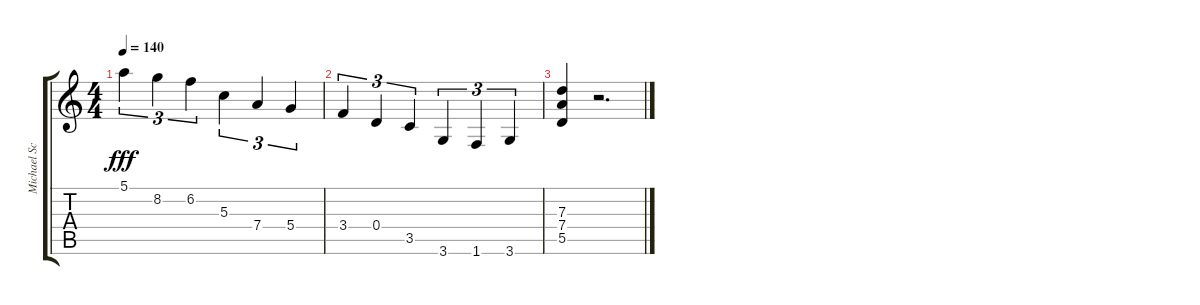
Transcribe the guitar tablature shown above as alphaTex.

\track ("Michael Schenker" "Michael Sc") {instrument overdrivenguitar}
\staff {score tabs}
\tuning (E4 B3 G3 D3 A2 E2) {hide}
\ts (4 4)
\tempo 140
\clef g2
\ks c
5.1.4{tu (3 2) dy fff} 8.2.4{tu (3 2)} 6.2.4{tu (3 2)} 5.3.4{tu (3 2)} 7.4.4{tu (3 2)} 5.4.4{tu (3 2)} |
3.4.4{tu (3 2)} 0.4.4{tu (3 2)} 3.5.4{tu (3 2)} 3.6.4{tu (3 2)} 1.6.4{tu (3 2)} 3.6.4{tu (3 2)} |
(7.3 7.4 5.5).4 r.2{d}
